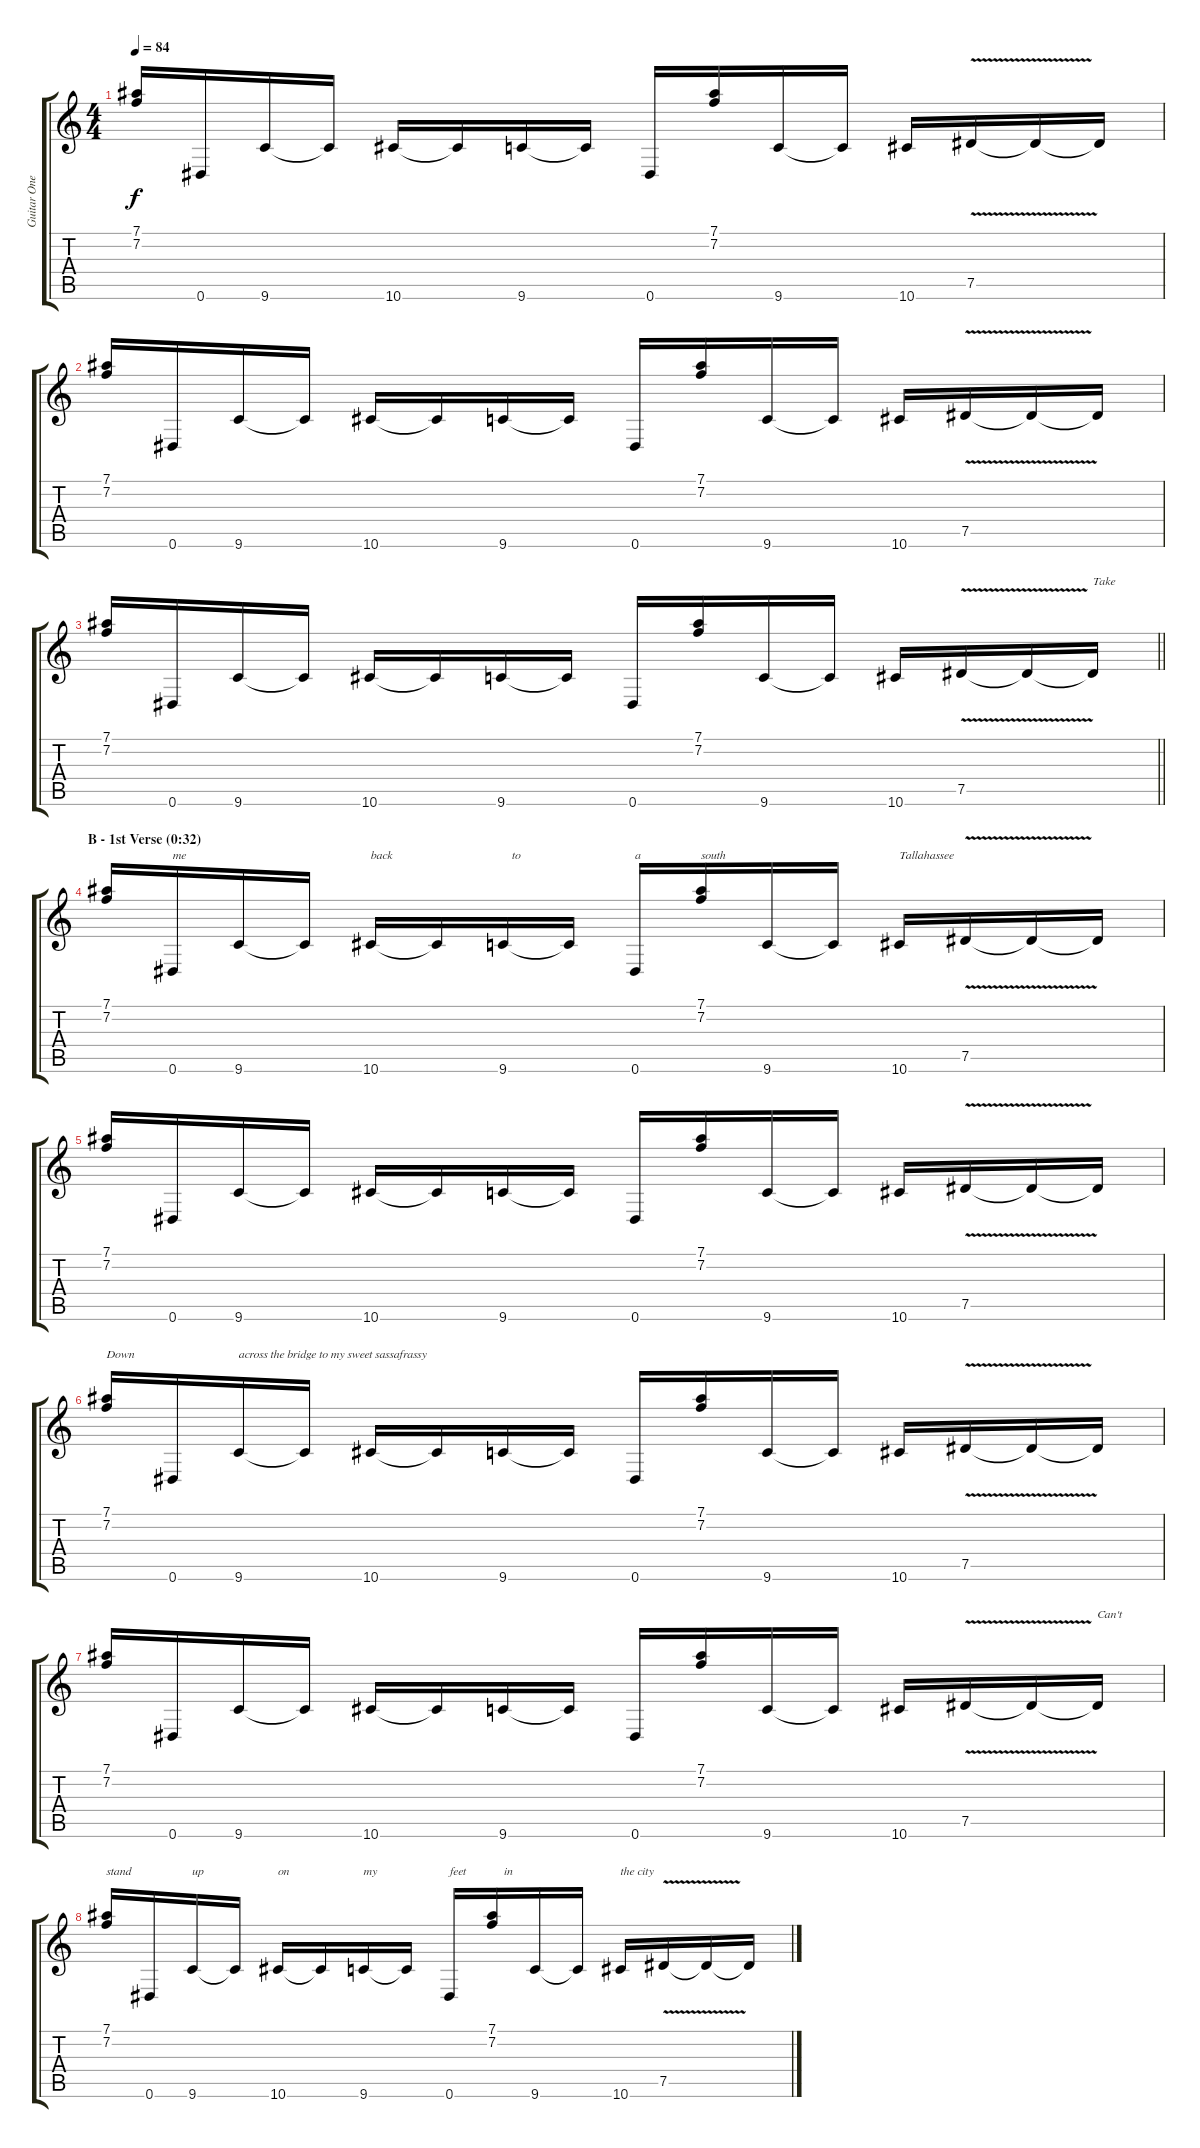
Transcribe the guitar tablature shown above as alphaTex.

\track ("Guitar One" "Guitar One") {instrument distortionguitar}
\staff {score tabs}
\tuning (Eb4 Bb3 Gb3 Db3 Ab2 Eb2) {hide}
\ts (4 4)
\tempo 84
\clef g2
\ks c
(7.1 7.2).16{dy f} 0.6.16 9.6.16 9.6{t}.16 10.6.16 10.6{t}.16 9.6.16 9.6{t}.16 0.6.16 (7.1 7.2).16 9.6.16 9.6{t}.16 10.6.16 7.5{v}.16 7.5{t}.16 7.5{t}.16 |
(7.1 7.2).16 0.6.16 9.6.16 9.6{t}.16 10.6.16 10.6{t}.16 9.6.16 9.6{t}.16 0.6.16 (7.1 7.2).16 9.6.16 9.6{t}.16 10.6.16 7.5{v}.16 7.5{t}.16 7.5{t}.16 |
\barLineRight lightlight
(7.1 7.2).16 0.6.16 9.6.16 9.6{t}.16 10.6.16 10.6{t}.16 9.6.16 9.6{t}.16 0.6.16 (7.1 7.2).16 9.6.16 9.6{t}.16 10.6.16 7.5{v}.16 7.5{t}.16 7.5{t}.16{txt "Take"} |
\section ("" "B - 1st Verse (0:32)")
(7.1 7.2).16 0.6.16{txt "me"} 9.6.16 9.6{t}.16 10.6.16{txt "back"} 10.6{t}.16 9.6.16{txt "   to"} 9.6{t}.16 0.6.16{txt "a"} (7.1 7.2).16{txt "south"} 9.6.16 9.6{t}.16 10.6.16{txt "Tallahassee"} 7.5{v}.16 7.5{t}.16 7.5{t}.16 |
(7.1 7.2).16 0.6.16 9.6.16 9.6{t}.16 10.6.16 10.6{t}.16 9.6.16 9.6{t}.16 0.6.16 (7.1 7.2).16 9.6.16 9.6{t}.16 10.6.16 7.5{v}.16 7.5{t}.16 7.5{t}.16 |
(7.1 7.2).16{txt "Down"} 0.6.16 9.6.16{txt "across the bridge to my sweet sassafrassy"} 9.6{t}.16 10.6.16 10.6{t}.16 9.6.16 9.6{t}.16 0.6.16 (7.1 7.2).16 9.6.16 9.6{t}.16 10.6.16 7.5{v}.16 7.5{t}.16 7.5{t}.16 |
(7.1 7.2).16 0.6.16 9.6.16 9.6{t}.16 10.6.16 10.6{t}.16 9.6.16 9.6{t}.16 0.6.16 (7.1 7.2).16 9.6.16 9.6{t}.16 10.6.16 7.5{v}.16 7.5{t}.16 7.5{t}.16{txt "Can't"} |
(7.1 7.2).16{txt "stand"} 0.6.16 9.6.16{txt "up"} 9.6{t}.16 10.6.16{txt "on"} 10.6{t}.16 9.6.16{txt "my"} 9.6{t}.16 0.6.16{txt "feet"} (7.1 7.2).16{txt "    in"} 9.6.16 9.6{t}.16 10.6.16{txt "the city"} 7.5{v}.16 7.5{t}.16 7.5{t}.16
